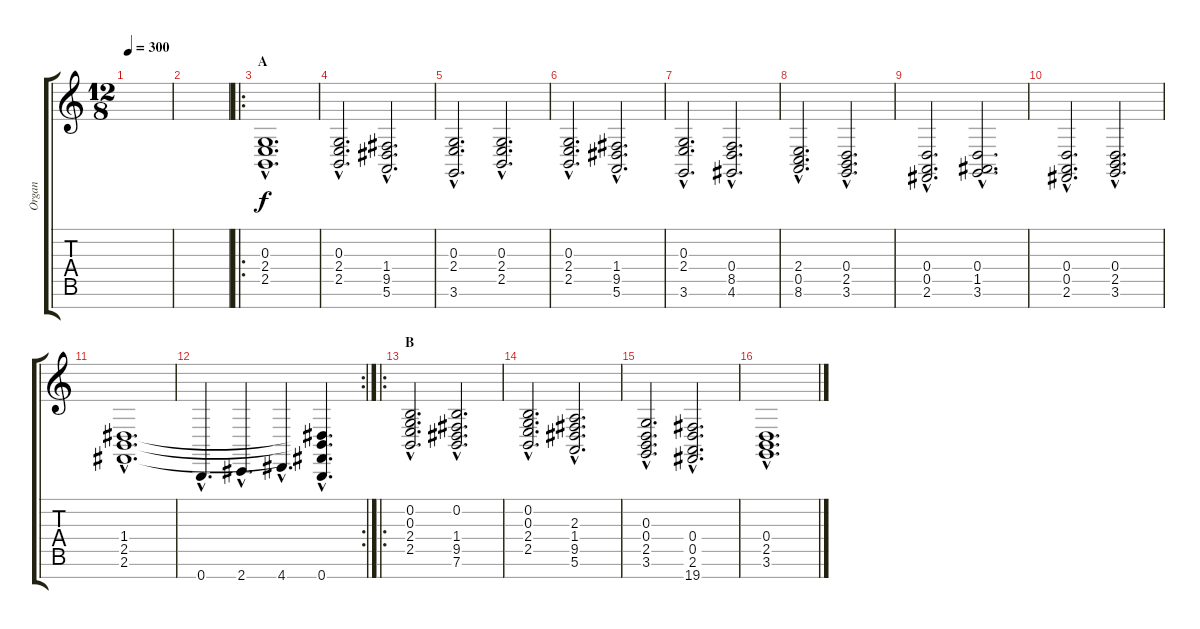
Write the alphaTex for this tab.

\track ("Organ" "Organ") {instrument churchorgan}
\staff {score tabs}
\tuning (E4 B3 G3 D3 A2 E2 B1) {hide}
\ts (12 8)
\tempo 300
\clef g2
\ks c
|
|
\ro
\section ("" "A")
(0.3{hac} 2.4{hac} 2.5{hac}).1{d} |
(0.3{hac} 2.4{hac} 2.5{hac}).2{d} (1.4{hac} 9.5{hac} 5.6{hac}).2{d} |
(0.3{hac} 2.4{hac} 3.6{hac}).2{d} (0.3{hac} 2.4{hac} 2.5{hac}).2{d} |
(0.3{hac} 2.4{hac} 2.5{hac}).2{d} (1.4{hac} 9.5{hac} 5.6{hac}).2{d} |
(0.3{hac} 2.4{hac} 3.6{hac}).2{d} (0.4{hac} 8.5{hac} 4.6{hac}).2{d} |
(2.4{hac} 0.5{hac} 8.6{hac}).2{d} (0.4{hac} 2.5{hac} 3.6{hac}).2{d} |
(0.4{hac} 0.5{hac} 2.6{hac}).2{d} (0.4{hac} 1.5{hac} 3.6{hac}).2{d} |
(0.4{hac} 0.5{hac} 2.6{hac}).2{d} (0.4{hac} 2.5{hac} 3.6{hac}).2{d} |
(1.4{hac} 2.5{hac} 2.6{hac}).1{d} |
\rc 2
0.7{hac}.4{d} 2.7{hac}.4{d} 4.7{hac}.4{d} (1.4{hac t} 2.5{hac t} 2.6{hac t} 0.7{hac}).4{d} |
\ro
\section ("" "B")
(0.2{hac} 0.3{hac} 2.4{hac} 2.5{hac}).2{d} (0.2{hac} 1.4{hac} 9.5{hac} 7.6{hac}).2{d} |
(0.2{hac} 0.3{hac} 2.4{hac} 2.5{hac}).2{d} (2.3{hac} 1.4{hac} 9.5{hac} 5.6{hac}).2{d} |
(0.3{hac} 0.4{hac} 2.5{hac} 3.6{hac}).2{d} (0.4{hac} 0.5{hac} 2.6{hac} 19.7{hac}).2{d} |
(0.4{hac} 2.5{hac} 3.6{hac}).1{d}
